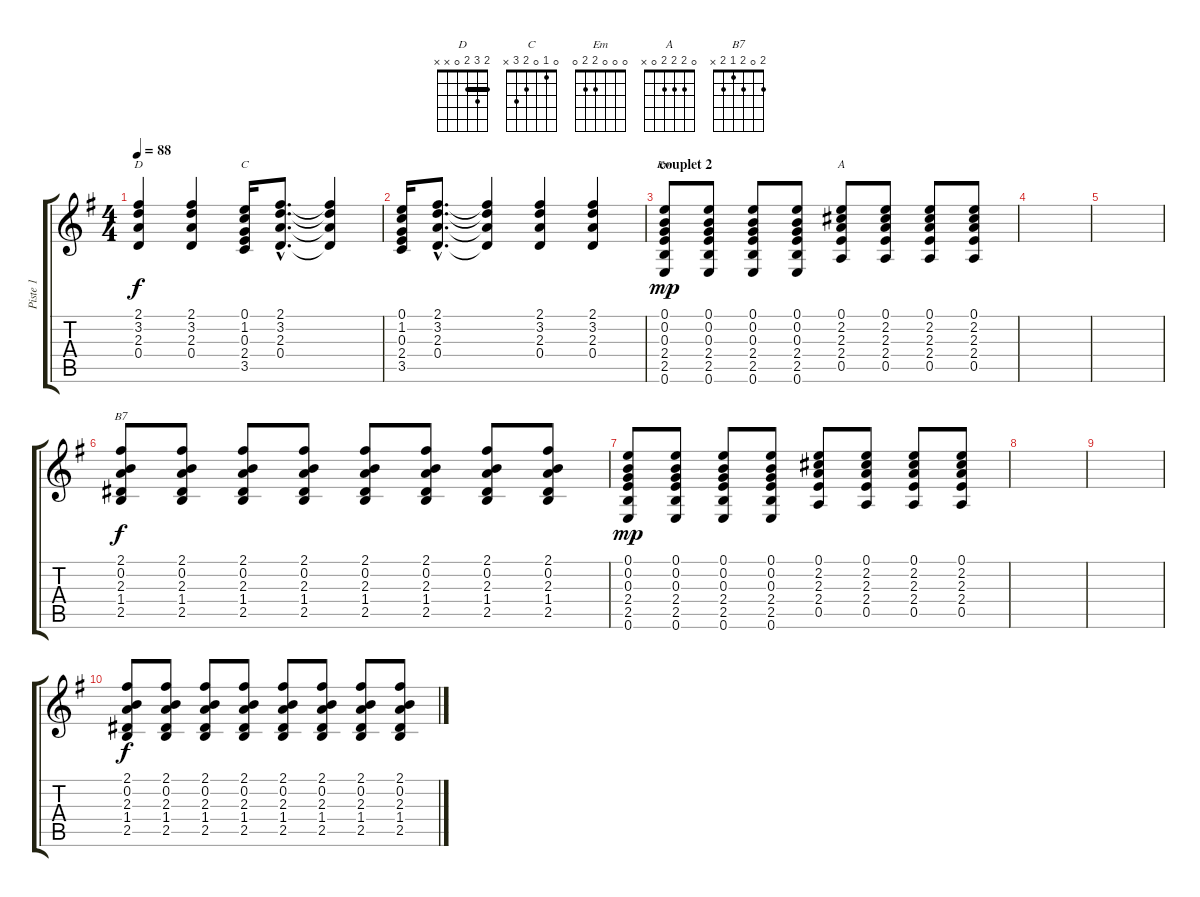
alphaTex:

\track ("Piste 1" "Piste 1") {instrument electricguitarclean}
\staff {score tabs}
\tuning (E4 B3 G3 D3 A2 E2) {hide}
\chord ("D" 2 3 2 0 x x) {barre 2}
\chord ("C" 0 1 0 2 3 x)
\chord ("Em" 0 0 0 2 2 0)
\chord ("A" 0 2 2 2 0 x)
\chord ("B7" 2 0 2 1 2 x)
\ts (4 4)
\tempo 88
\clef g2
\ks g
(2.1 3.2 2.3 0.4).4{ch "D" dy f} (2.1 3.2 2.3 0.4).4 (0.1 1.2 0.3 2.4 3.5).16{ch "C"} (2.1{hac} 3.2{hac} 2.3{hac} 0.4{hac}).8{d} (2.1{t} 3.2{t} 2.3{t} 0.4{t}).4 |
(0.1 1.2 0.3 2.4 3.5).16 (2.1{hac} 3.2{hac} 2.3{hac} 0.4{hac}).8{d} (2.1{t} 3.2{t} 2.3{t} 0.4{t}).4 (2.1 3.2 2.3 0.4).4 (2.1 3.2 2.3 0.4).4 |
\section ("" "couplet 2")
(0.1 0.2 0.3 2.4 2.5 0.6).8{ch "Em" dy mp volume 8 instrument acousticguitarnylon} (0.1 0.2 0.3 2.4 2.5 0.6).8 (0.1 0.2 0.3 2.4 2.5 0.6).8 (0.1 0.2 0.3 2.4 2.5 0.6).8 (0.1 2.2 2.3 2.4 0.5).8{ch "A"} (0.1 2.2 2.3 2.4 0.5).8 (0.1 2.2 2.3 2.4 0.5).8 (0.1 2.2 2.3 2.4 0.5).8 |
|
|
(2.1 0.2 2.3 1.4 2.5).8{ch "B7" dy f} (2.1 0.2 2.3 1.4 2.5).8 (2.1 0.2 2.3 1.4 2.5).8 (2.1 0.2 2.3 1.4 2.5).8 (2.1 0.2 2.3 1.4 2.5).8 (2.1 0.2 2.3 1.4 2.5).8 (2.1 0.2 2.3 1.4 2.5).8 (2.1 0.2 2.3 1.4 2.5).8 |
(0.1 0.2 0.3 2.4 2.5 0.6).8{dy mp} (0.1 0.2 0.3 2.4 2.5 0.6).8 (0.1 0.2 0.3 2.4 2.5 0.6).8 (0.1 0.2 0.3 2.4 2.5 0.6).8 (0.1 2.2 2.3 2.4 0.5).8 (0.1 2.2 2.3 2.4 0.5).8 (0.1 2.2 2.3 2.4 0.5).8 (0.1 2.2 2.3 2.4 0.5).8 |
|
|
(2.1 0.2 2.3 1.4 2.5).8{dy f} (2.1 0.2 2.3 1.4 2.5).8 (2.1 0.2 2.3 1.4 2.5).8 (2.1 0.2 2.3 1.4 2.5).8 (2.1 0.2 2.3 1.4 2.5).8 (2.1 0.2 2.3 1.4 2.5).8 (2.1 0.2 2.3 1.4 2.5).8 (2.1 0.2 2.3 1.4 2.5).8
